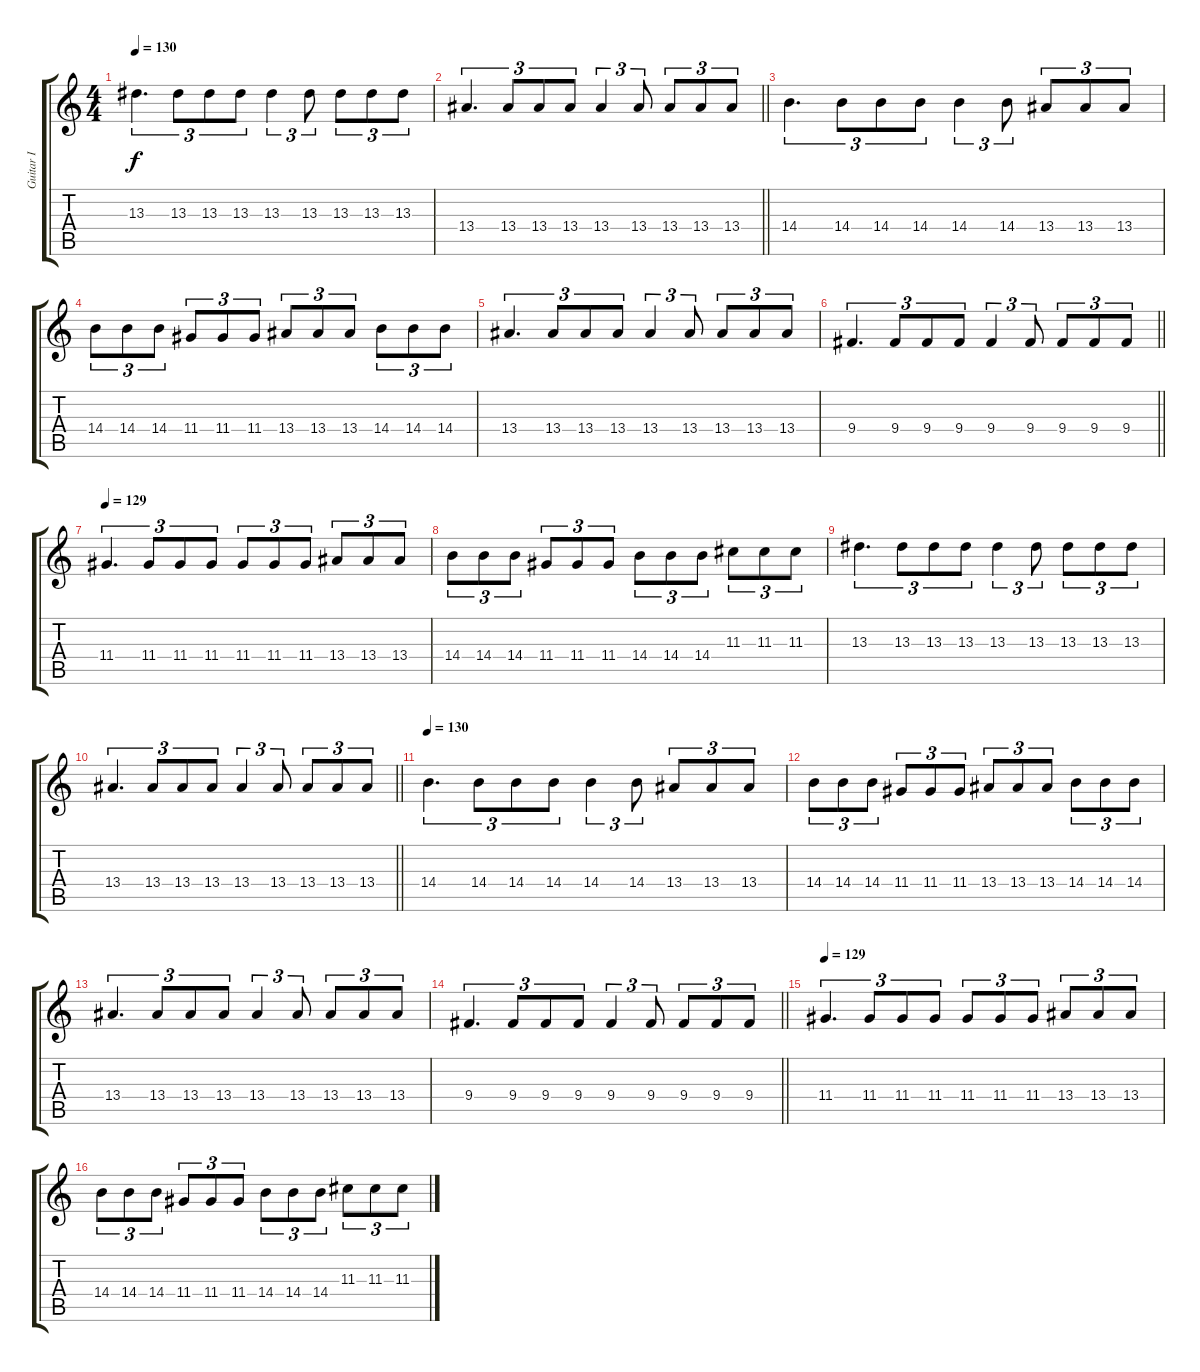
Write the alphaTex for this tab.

\track ("Guitar I" "Guitar I") {instrument distortionguitar}
\staff {score tabs}
\tuning (B3 Gb3 D3 A2 E2 B1) {hide}
\ts (4 4)
\tempo 130
\clef g2
\ks c
13.3.4{d tu (3 2) dy f} 13.3.8{tu (3 2)} 13.3.8{tu (3 2)} 13.3.8{tu (3 2)} 13.3.4{tu (3 2)} 13.3.8{tu (3 2)} 13.3.8{tu (3 2)} 13.3.8{tu (3 2)} 13.3.8{tu (3 2)} |
\barLineRight lightlight
13.4.4{d tu (3 2)} 13.4.8{tu (3 2)} 13.4.8{tu (3 2)} 13.4.8{tu (3 2)} 13.4.4{tu (3 2)} 13.4.8{tu (3 2)} 13.4.8{tu (3 2)} 13.4.8{tu (3 2)} 13.4.8{tu (3 2)} |
\section ("" "")
14.4.4{d tu (3 2)} 14.4.8{tu (3 2)} 14.4.8{tu (3 2)} 14.4.8{tu (3 2)} 14.4.4{tu (3 2)} 14.4.8{tu (3 2)} 13.4.8{tu (3 2)} 13.4.8{tu (3 2)} 13.4.8{tu (3 2)} |
14.4.8{tu (3 2)} 14.4.8{tu (3 2)} 14.4.8{tu (3 2)} 11.4.8{tu (3 2)} 11.4.8{tu (3 2)} 11.4.8{tu (3 2)} 13.4.8{tu (3 2)} 13.4.8{tu (3 2)} 13.4.8{tu (3 2)} 14.4.8{tu (3 2)} 14.4.8{tu (3 2)} 14.4.8{tu (3 2)} |
13.4.4{d tu (3 2)} 13.4.8{tu (3 2)} 13.4.8{tu (3 2)} 13.4.8{tu (3 2)} 13.4.4{tu (3 2)} 13.4.8{tu (3 2)} 13.4.8{tu (3 2)} 13.4.8{tu (3 2)} 13.4.8{tu (3 2)} |
\barLineRight lightlight
9.4.4{d tu (3 2)} 9.4.8{tu (3 2)} 9.4.8{tu (3 2)} 9.4.8{tu (3 2)} 9.4.4{tu (3 2)} 9.4.8{tu (3 2)} 9.4.8{tu (3 2)} 9.4.8{tu (3 2)} 9.4.8{tu (3 2)} |
\section ("" "")
\tempo 129
11.4.4{d tu (3 2) volume 9} 11.4.8{tu (3 2)} 11.4.8{tu (3 2)} 11.4.8{tu (3 2)} 11.4.8{tu (3 2)} 11.4.8{tu (3 2)} 11.4.8{tu (3 2)} 13.4.8{tu (3 2)} 13.4.8{tu (3 2)} 13.4.8{tu (3 2)} |
14.4.8{tu (3 2)} 14.4.8{tu (3 2)} 14.4.8{tu (3 2)} 11.4.8{tu (3 2)} 11.4.8{tu (3 2)} 11.4.8{tu (3 2)} 14.4.8{tu (3 2)} 14.4.8{tu (3 2)} 14.4.8{tu (3 2)} 11.3.8{tu (3 2)} 11.3.8{tu (3 2)} 11.3.8{tu (3 2)} |
13.3.4{d tu (3 2)} 13.3.8{tu (3 2)} 13.3.8{tu (3 2)} 13.3.8{tu (3 2)} 13.3.4{tu (3 2)} 13.3.8{tu (3 2)} 13.3.8{tu (3 2)} 13.3.8{tu (3 2)} 13.3.8{tu (3 2)} |
\barLineRight lightlight
13.4.4{d tu (3 2)} 13.4.8{tu (3 2)} 13.4.8{tu (3 2)} 13.4.8{tu (3 2)} 13.4.4{tu (3 2)} 13.4.8{tu (3 2)} 13.4.8{tu (3 2)} 13.4.8{tu (3 2)} 13.4.8{tu (3 2)} |
\section ("" "")
\tempo 130
14.4.4{d tu (3 2) volume 5} 14.4.8{tu (3 2)} 14.4.8{tu (3 2)} 14.4.8{tu (3 2)} 14.4.4{tu (3 2)} 14.4.8{tu (3 2)} 13.4.8{tu (3 2)} 13.4.8{tu (3 2)} 13.4.8{tu (3 2)} |
14.4.8{tu (3 2)} 14.4.8{tu (3 2)} 14.4.8{tu (3 2)} 11.4.8{tu (3 2)} 11.4.8{tu (3 2)} 11.4.8{tu (3 2)} 13.4.8{tu (3 2)} 13.4.8{tu (3 2)} 13.4.8{tu (3 2)} 14.4.8{tu (3 2)} 14.4.8{tu (3 2)} 14.4.8{tu (3 2)} |
13.4.4{d tu (3 2)} 13.4.8{tu (3 2)} 13.4.8{tu (3 2)} 13.4.8{tu (3 2)} 13.4.4{tu (3 2)} 13.4.8{tu (3 2)} 13.4.8{tu (3 2)} 13.4.8{tu (3 2)} 13.4.8{tu (3 2)} |
\barLineRight lightlight
9.4.4{d tu (3 2)} 9.4.8{tu (3 2)} 9.4.8{tu (3 2)} 9.4.8{tu (3 2)} 9.4.4{tu (3 2)} 9.4.8{tu (3 2)} 9.4.8{tu (3 2)} 9.4.8{tu (3 2)} 9.4.8{tu (3 2)} |
\section ("" "")
\tempo 129
11.4.4{d tu (3 2) volume 0} 11.4.8{tu (3 2)} 11.4.8{tu (3 2)} 11.4.8{tu (3 2)} 11.4.8{tu (3 2)} 11.4.8{tu (3 2)} 11.4.8{tu (3 2)} 13.4.8{tu (3 2)} 13.4.8{tu (3 2)} 13.4.8{tu (3 2)} |
14.4.8{tu (3 2)} 14.4.8{tu (3 2)} 14.4.8{tu (3 2)} 11.4.8{tu (3 2)} 11.4.8{tu (3 2)} 11.4.8{tu (3 2)} 14.4.8{tu (3 2)} 14.4.8{tu (3 2)} 14.4.8{tu (3 2)} 11.3.8{tu (3 2)} 11.3.8{tu (3 2)} 11.3.8{tu (3 2)}
